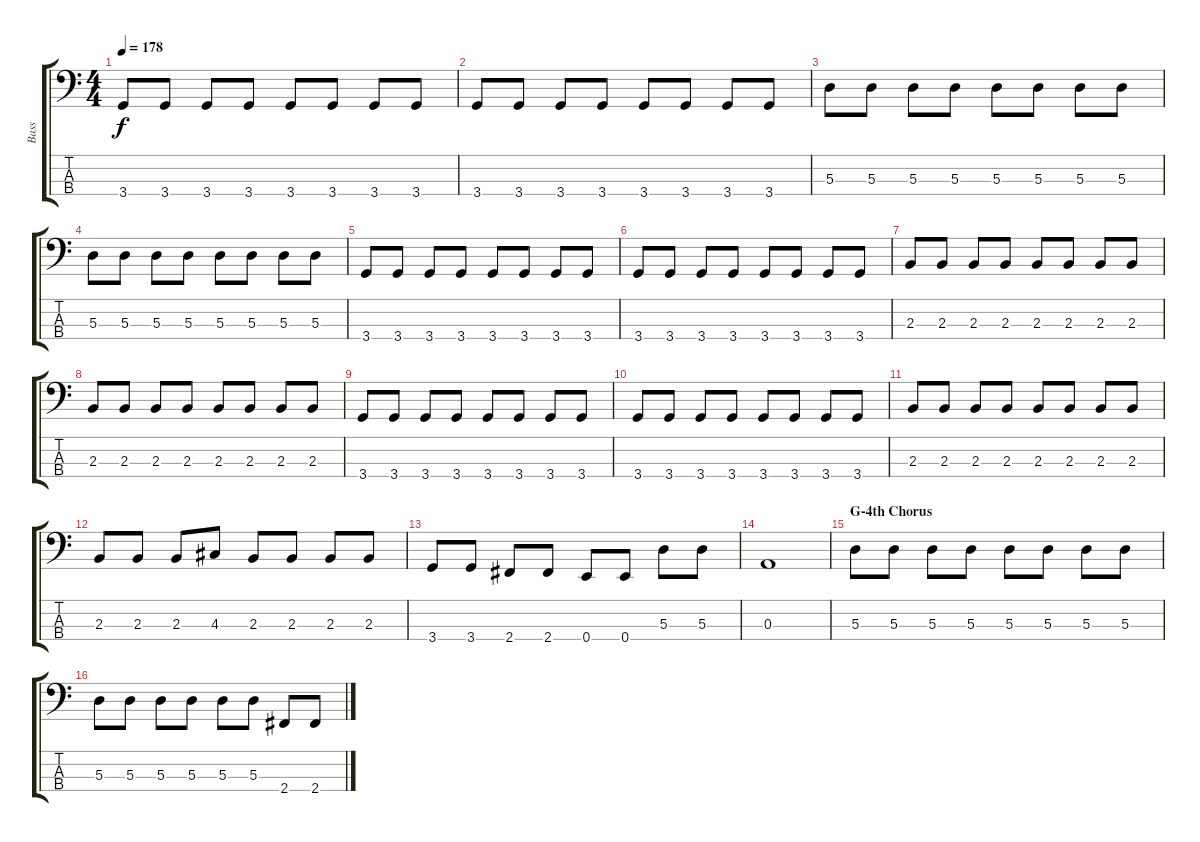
\track ("Bass" "Bass") {instrument electricbassfinger}
\staff {score tabs}
\tuning (G2 D2 A1 E1) {hide}
\ts (4 4)
\tempo 178
\clef f4
\ks c
3.4.8{dy f} 3.4.8 3.4.8 3.4.8 3.4.8 3.4.8 3.4.8 3.4.8 |
3.4.8 3.4.8 3.4.8 3.4.8 3.4.8 3.4.8 3.4.8 3.4.8 |
5.3.8 5.3.8 5.3.8 5.3.8 5.3.8 5.3.8 5.3.8 5.3.8 |
5.3.8 5.3.8 5.3.8 5.3.8 5.3.8 5.3.8 5.3.8 5.3.8 |
3.4.8 3.4.8 3.4.8 3.4.8 3.4.8 3.4.8 3.4.8 3.4.8 |
3.4.8 3.4.8 3.4.8 3.4.8 3.4.8 3.4.8 3.4.8 3.4.8 |
2.3.8 2.3.8 2.3.8 2.3.8 2.3.8 2.3.8 2.3.8 2.3.8 |
2.3.8 2.3.8 2.3.8 2.3.8 2.3.8 2.3.8 2.3.8 2.3.8 |
3.4.8 3.4.8 3.4.8 3.4.8 3.4.8 3.4.8 3.4.8 3.4.8 |
3.4.8 3.4.8 3.4.8 3.4.8 3.4.8 3.4.8 3.4.8 3.4.8 |
2.3.8 2.3.8 2.3.8 2.3.8 2.3.8 2.3.8 2.3.8 2.3.8 |
2.3.8 2.3.8 2.3.8 4.3.8 2.3.8 2.3.8 2.3.8 2.3.8 |
3.4.8 3.4.8 2.4.8 2.4.8 0.4.8 0.4.8 5.3.8 5.3.8 |
0.3.1 |
\section ("" "G-4th Chorus")
5.3.8 5.3.8 5.3.8 5.3.8 5.3.8 5.3.8 5.3.8 5.3.8 |
5.3.8 5.3.8 5.3.8 5.3.8 5.3.8 5.3.8 2.4.8 2.4.8
